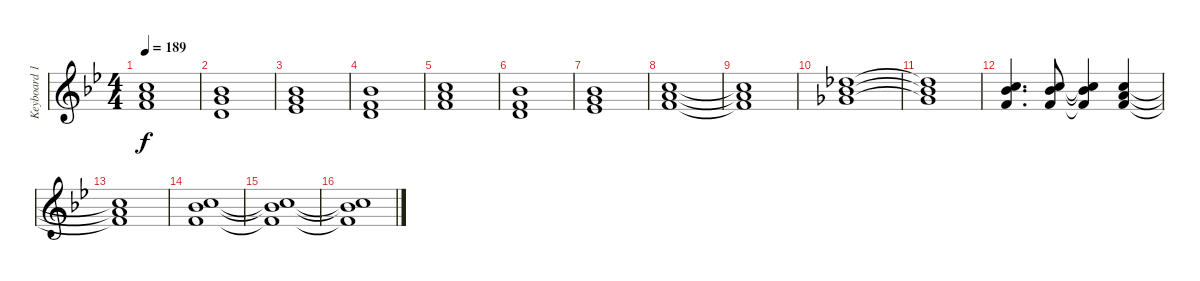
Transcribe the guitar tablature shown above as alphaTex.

\track ("Keyboard 1" "Keyboard 1") {instrument drawbarorgan}
\staff {score}
\tuning (E4 B3 G3 D3 A2 E2) {hide}
\ts (4 4)
\tempo 189
\clef g2
\ks bb
(13.2{t} 14.3{t} 15.4{t}).1{dy f} |
(11.2 12.3 12.4).1 |
(11.2 12.3 13.4).1 |
(11.2 10.3 12.4).1 |
(13.2 14.3 15.4).1 |
(11.2 10.3 12.4).1 |
(11.2 12.3 13.4).1 |
(13.2 14.3 15.4).1 |
(13.2{t} 14.3{t} 15.4{t}).1 |
(14.2 15.3 16.4).1 |
(14.2{t} 15.3{t} 16.4{t}).1 |
(13.2 15.3 15.4).4{d} (13.2 15.3 15.4).8 (13.2{t} 15.3{t} 15.4{t}).4 (13.2 14.3 15.4).4 |
(13.2{t} 14.3{t} 15.4{t}).1 |
(13.2 15.3 15.4).1 |
(13.2{t} 15.3{t} 15.4{t}).1 |
(13.2{t} 15.3{t} 15.4{t}).1
